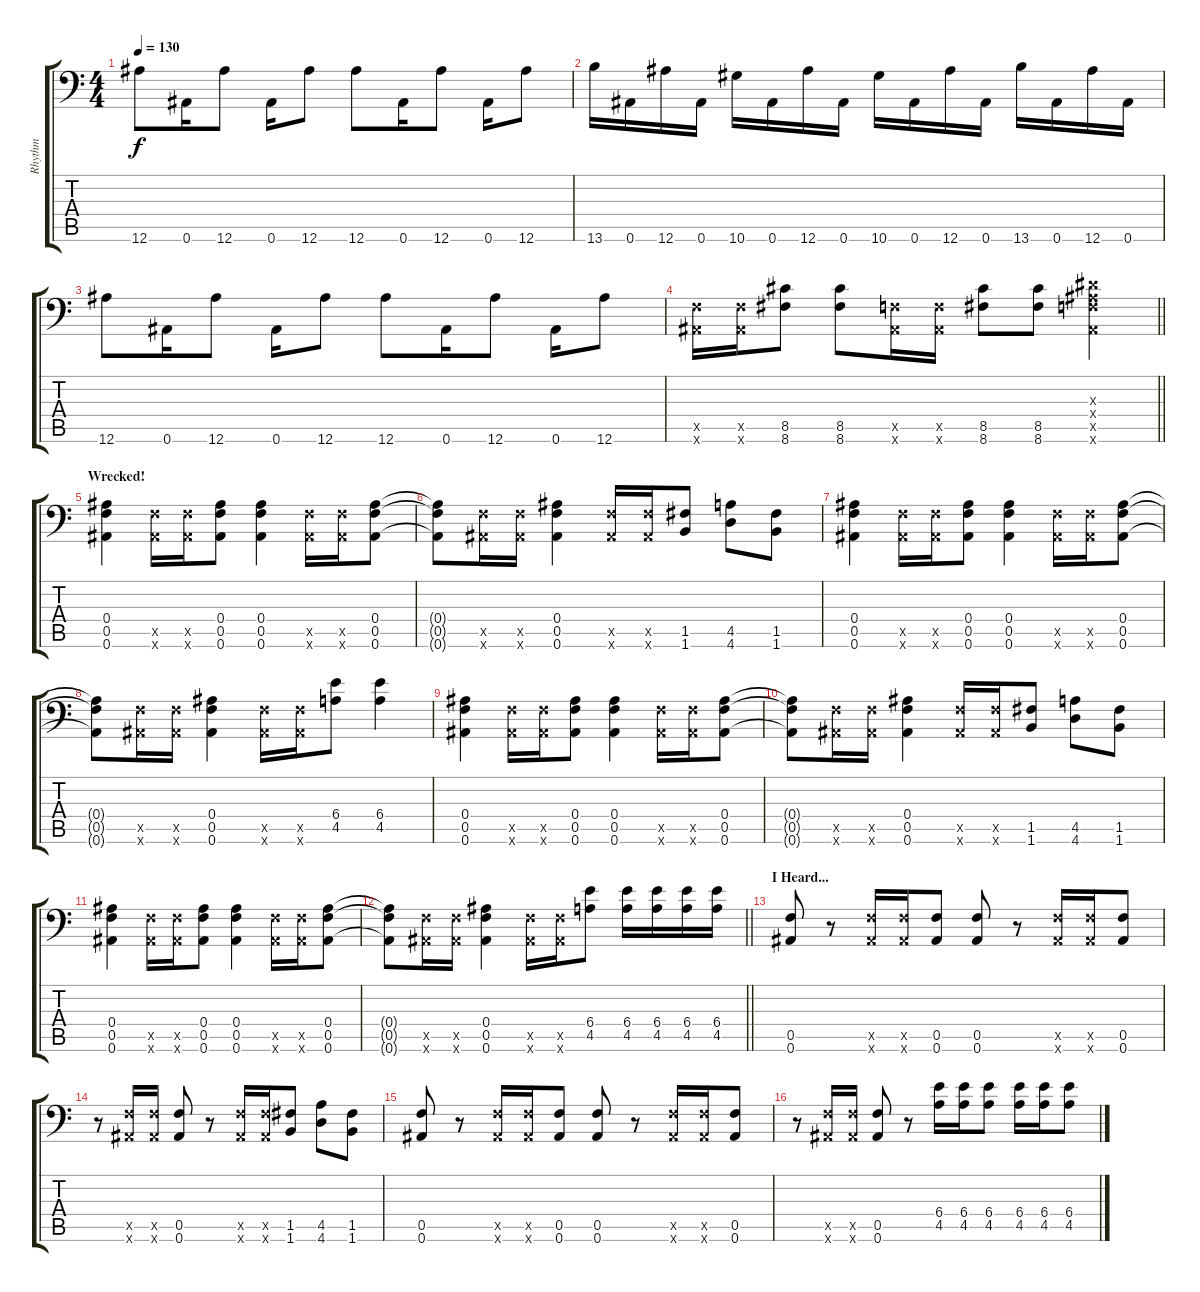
\track ("Rhythm" "Rhythm") {instrument overdrivenguitar}
\staff {score tabs}
\tuning (C4 G3 Eb3 Bb2 F2 Bb1) {hide}
\ts (4 4)
\tempo 130
\clef f4
\ks c
12.6.8{dy f} 0.6.16 12.6.8 0.6.16 12.6.8 12.6.8 0.6.16 12.6.8 0.6.16 12.6.8 |
13.6.16 0.6.16 12.6.16 0.6.16 10.6.16 0.6.16 12.6.16 0.6.16 10.6.16 0.6.16 12.6.16 0.6.16 13.6.16 0.6.16 12.6.16 0.6.16 |
12.6.8 0.6.16 12.6.8 0.6.16 12.6.8 12.6.8 0.6.16 12.6.8 0.6.16 12.6.8 |
\barLineRight lightlight
(0.5{x} 0.6{x}).16 (0.5{x} 0.6{x}).16 (8.5 8.6).8 (8.5 8.6).8 (0.5{x} 0.6{x}).16 (0.5{x} 0.6{x}).16 (8.5 8.6).8 (8.5 8.6).8 (0.3{x} 0.4{x} 0.5{x} 0.6{x}).4 |
\section ("" "Wrecked!")
(0.4 0.5 0.6).4 (0.5{x} 0.6{x}).16 (0.5{x} 0.6{x}).16 (0.4 0.5 0.6).8 (0.4 0.5 0.6).4 (0.5{x} 0.6{x}).16 (0.5{x} 0.6{x}).16 (0.4 0.5 0.6).8 |
(0.4{t} 0.5{t} 0.6{t}).8 (0.5{x} 0.6{x}).16 (0.5{x} 0.6{x}).16 (0.4 0.5 0.6).4 (0.5{x} 0.6{x}).16 (0.5{x} 0.6{x}).16 (1.5 1.6).8 (4.5 4.6).8 (1.5 1.6).8 |
(0.4 0.5 0.6).4 (0.5{x} 0.6{x}).16 (0.5{x} 0.6{x}).16 (0.4 0.5 0.6).8 (0.4 0.5 0.6).4 (0.5{x} 0.6{x}).16 (0.5{x} 0.6{x}).16 (0.4 0.5 0.6).8 |
(0.4{t} 0.5{t} 0.6{t}).8 (0.5{x} 0.6{x}).16 (0.5{x} 0.6{x}).16 (0.4 0.5 0.6).4 (0.5{x} 0.6{x}).16 (0.5{x} 0.6{x}).16 (6.4 4.5).8 (6.4 4.5).4 |
(0.4 0.5 0.6).4 (0.5{x} 0.6{x}).16 (0.5{x} 0.6{x}).16 (0.4 0.5 0.6).8 (0.4 0.5 0.6).4 (0.5{x} 0.6{x}).16 (0.5{x} 0.6{x}).16 (0.4 0.5 0.6).8 |
(0.4{t} 0.5{t} 0.6{t}).8 (0.5{x} 0.6{x}).16 (0.5{x} 0.6{x}).16 (0.4 0.5 0.6).4 (0.5{x} 0.6{x}).16 (0.5{x} 0.6{x}).16 (1.5 1.6).8 (4.5 4.6).8 (1.5 1.6).8 |
(0.4 0.5 0.6).4 (0.5{x} 0.6{x}).16 (0.5{x} 0.6{x}).16 (0.4 0.5 0.6).8 (0.4 0.5 0.6).4 (0.5{x} 0.6{x}).16 (0.5{x} 0.6{x}).16 (0.4 0.5 0.6).8 |
\barLineRight lightlight
(0.4{t} 0.5{t} 0.6{t}).8 (0.5{x} 0.6{x}).16 (0.5{x} 0.6{x}).16 (0.4 0.5 0.6).4 (0.5{x} 0.6{x}).16 (0.5{x} 0.6{x}).16 (6.4 4.5).8 (6.4 4.5).16 (6.4 4.5).16 (6.4 4.5).16 (6.4 4.5).16 |
\section ("" "I Heard...")
(0.5 0.6).8 r.8 (0.5{x} 0.6{x}).16 (0.5{x} 0.6{x}).16 (0.5 0.6).8 (0.5 0.6).8 r.8 (0.5{x} 0.6{x}).16 (0.5{x} 0.6{x}).16 (0.5 0.6).8 |
r.8 (0.5{x} 0.6{x}).16 (0.5{x} 0.6{x}).16 (0.5 0.6).8 r.8 (0.5{x} 0.6{x}).16 (0.5{x} 0.6{x}).16 (1.5 1.6).8 (4.5 4.6).8 (1.5 1.6).8 |
(0.5 0.6).8 r.8 (0.5{x} 0.6{x}).16 (0.5{x} 0.6{x}).16 (0.5 0.6).8 (0.5 0.6).8 r.8 (0.5{x} 0.6{x}).16 (0.5{x} 0.6{x}).16 (0.5 0.6).8 |
r.8 (0.5{x} 0.6{x}).16 (0.5{x} 0.6{x}).16 (0.5 0.6).8 r.8 (6.4 4.5).16 (6.4 4.5).16 (6.4 4.5).8 (6.4 4.5).16 (6.4 4.5).16 (6.4 4.5).8
